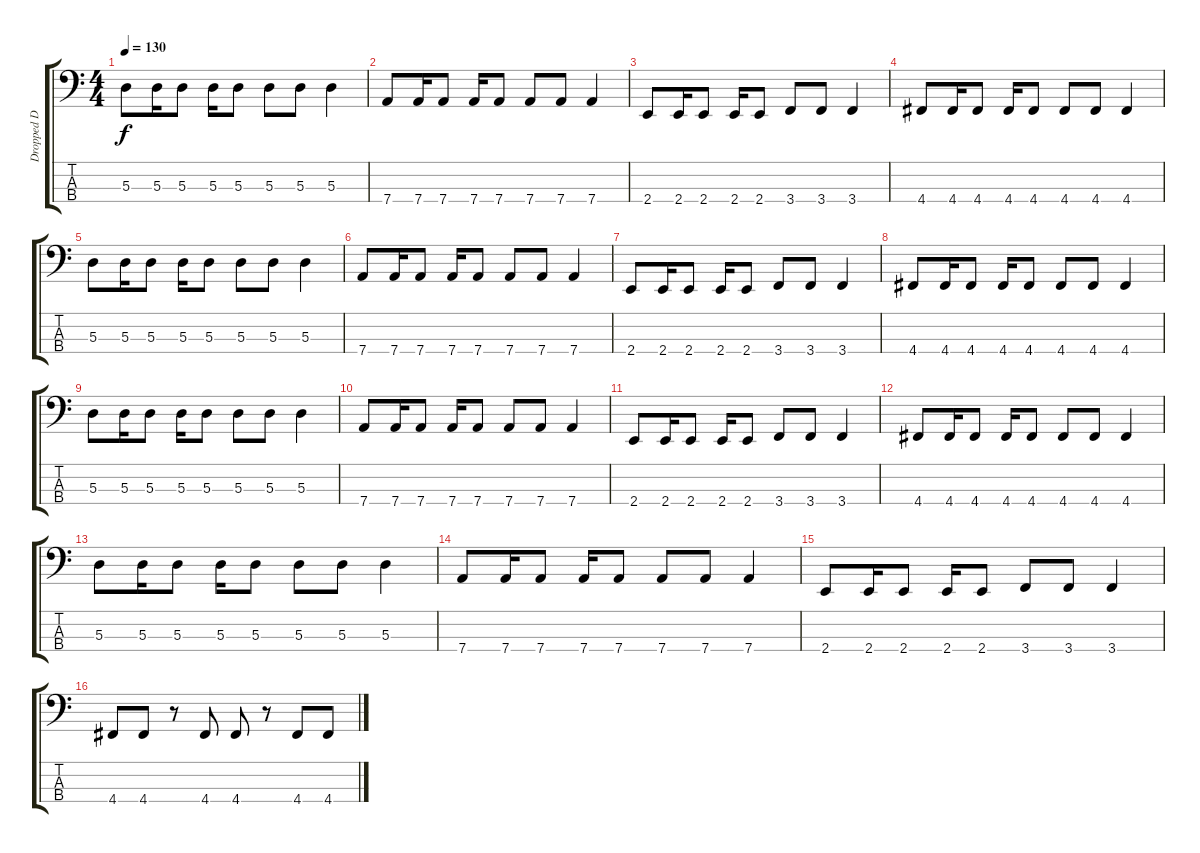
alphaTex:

\track ("Dropped D bass" "Dropped D ") {instrument electricbassfinger}
\staff {score tabs}
\tuning (G2 D2 A1 D1) {hide}
\ts (4 4)
\tempo 130
\clef f4
\ks c
5.3.8{dy f} 5.3.16 5.3.8 5.3.16 5.3.8 5.3.8 5.3.8 5.3.4 |
7.4.8 7.4.16 7.4.8 7.4.16 7.4.8 7.4.8 7.4.8 7.4.4 |
2.4.8 2.4.16 2.4.8 2.4.16 2.4.8 3.4.8 3.4.8 3.4.4 |
4.4.8 4.4.16 4.4.8 4.4.16 4.4.8 4.4.8 4.4.8 4.4.4 |
5.3.8 5.3.16 5.3.8 5.3.16 5.3.8 5.3.8 5.3.8 5.3.4 |
7.4.8 7.4.16 7.4.8 7.4.16 7.4.8 7.4.8 7.4.8 7.4.4 |
2.4.8 2.4.16 2.4.8 2.4.16 2.4.8 3.4.8 3.4.8 3.4.4 |
4.4.8 4.4.16 4.4.8 4.4.16 4.4.8 4.4.8 4.4.8 4.4.4 |
5.3.8 5.3.16 5.3.8 5.3.16 5.3.8 5.3.8 5.3.8 5.3.4 |
7.4.8 7.4.16 7.4.8 7.4.16 7.4.8 7.4.8 7.4.8 7.4.4 |
2.4.8 2.4.16 2.4.8 2.4.16 2.4.8 3.4.8 3.4.8 3.4.4 |
4.4.8 4.4.16 4.4.8 4.4.16 4.4.8 4.4.8 4.4.8 4.4.4 |
5.3.8 5.3.16 5.3.8 5.3.16 5.3.8 5.3.8 5.3.8 5.3.4 |
7.4.8 7.4.16 7.4.8 7.4.16 7.4.8 7.4.8 7.4.8 7.4.4 |
2.4.8 2.4.16 2.4.8 2.4.16 2.4.8 3.4.8 3.4.8 3.4.4 |
4.4.8 4.4.8 r.8 4.4.8 4.4.8 r.8 4.4.8 4.4.8
